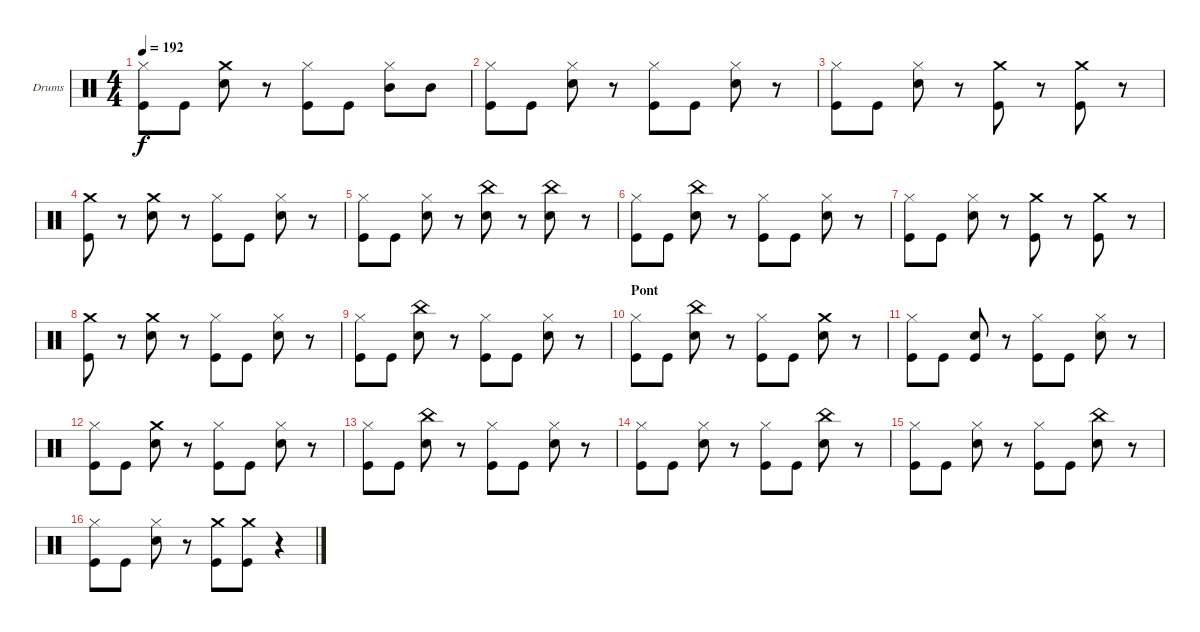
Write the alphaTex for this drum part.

\bracketExtendMode groupsimilarinstruments
\firstSystemTrackNameOrientation horizontal
\otherSystemsTrackNameOrientation horizontal
\track ("Drumkit" "Drums") {instrument percussion}
\staff {score}
\articulation defaults
\ts (4 4)
\tempo 192
\clef neutral
\ks c
("Kick (hit)" "Hi-Hat (closed)").8{dy f} "Kick (hit)".8 ("Crash medium (hit)" "Snare (hit) 2").8 r.8 ("Hi-Hat (closed)" "Kick (hit)").8 "Kick (hit)".8 ("Mid Tom (hit)" "Hi-Hat (closed)").8 "Mid Tom (hit)".8 |
("Hi-Hat (closed)" "Kick (hit)").8 "Kick (hit)".8 ("Snare (hit) 2" "Hi-Hat (closed)").8 r.8 ("Hi-Hat (closed)" "Kick (hit)").8 "Kick (hit)".8 ("Snare (hit) 2" "Hi-Hat (closed)").8 r.8 |
("Kick (hit)" "Hi-Hat (closed)").8 "Kick (hit)".8 ("Snare (hit) 2" "Hi-Hat (closed)").8 r.8 ("Crash medium (hit)" "Kick (hit)").8 r.8 ("Crash medium (hit)" "Kick (hit)").8 r.8 |
("Kick (hit)" "Crash medium (hit)").8 r.8 ("Crash medium (hit)" "Snare (hit) 2").8 r.8 ("Hi-Hat (closed)" "Kick (hit)").8 "Kick (hit)".8 ("Hi-Hat (closed)" "Snare (hit) 2").8 r.8 |
("Hi-Hat (closed)" "Kick (hit)").8 "Kick (hit)".8 ("Snare (hit) 2" "Hi-Hat (closed)").8 r.8 ("China (hit)" "Snare (hit) 2").8 r.8 ("China (hit)" "Snare (hit) 2").8 r.8 |
("Hi-Hat (closed)" "Kick (hit)").8 "Kick (hit)".8 ("Snare (hit) 2" "China (hit)").8 r.8 ("Hi-Hat (closed)" "Kick (hit)").8 "Kick (hit)".8 ("Snare (hit) 2" "Hi-Hat (closed)").8 r.8 |
("Kick (hit)" "Hi-Hat (closed)").8 "Kick (hit)".8 ("Snare (hit) 2" "Hi-Hat (closed)").8 r.8 ("Crash medium (hit)" "Kick (hit)").8 r.8 ("Crash medium (hit)" "Kick (hit)").8 r.8 |
("Kick (hit)" "Crash medium (hit)").8 r.8 ("Crash medium (hit)" "Snare (hit) 2").8 r.8 ("Hi-Hat (closed)" "Kick (hit)").8 "Kick (hit)".8 ("Hi-Hat (closed)" "Snare (hit) 2").8 r.8 |
("Hi-Hat (closed)" "Kick (hit)").8 "Kick (hit)".8 ("Snare (hit) 2" "China (hit)").8 r.8 ("Hi-Hat (closed)" "Kick (hit)").8 "Kick (hit)".8 ("Snare (hit) 2" "Hi-Hat (closed)").8 r.8 |
\section ("" "Pont")
("Hi-Hat (closed)" "Kick (hit)").8 "Kick (hit)".8 ("Snare (hit) 2" "China (hit)").8 r.8 ("Hi-Hat (closed)" "Kick (hit)").8 "Kick (hit)".8 ("Snare (hit) 2" "Crash medium (hit)").8 r.8 |
("Hi-Hat (closed)" "Kick (hit)").8 "Kick (hit)".8 ("Snare (hit) 2" "Kick (hit)").8 r.8 ("Hi-Hat (closed)" "Kick (hit)").8 "Kick (hit)".8 ("Snare (hit) 2" "Hi-Hat (closed)").8 r.8 |
("Hi-Hat (closed)" "Kick (hit)").8 "Kick (hit)".8 ("Snare (hit) 2" "Crash medium (hit)").8 r.8 ("Hi-Hat (closed)" "Kick (hit)").8 "Kick (hit)".8 ("Snare (hit) 2" "Hi-Hat (closed)").8 r.8 |
("Hi-Hat (closed)" "Kick (hit)").8 "Kick (hit)".8 ("Snare (hit) 2" "China (hit)").8 r.8 ("Hi-Hat (closed)" "Kick (hit)").8 "Kick (hit)".8 ("Snare (hit) 2" "Hi-Hat (closed)").8 r.8 |
("Hi-Hat (closed)" "Kick (hit)").8 "Kick (hit)".8 ("Snare (hit) 2" "Hi-Hat (closed)").8 r.8 ("Hi-Hat (closed)" "Kick (hit)").8 "Kick (hit)".8 ("Snare (hit) 2" "China (hit)").8 r.8 |
("Hi-Hat (closed)" "Kick (hit)").8 "Kick (hit)".8 ("Snare (hit) 2" "Hi-Hat (closed)").8 r.8 ("Hi-Hat (closed)" "Kick (hit)").8 "Kick (hit)".8 ("Snare (hit) 2" "China (hit)").8 r.8 |
("Hi-Hat (closed)" "Kick (hit)").8 "Kick (hit)".8 ("Snare (hit) 2" "Hi-Hat (closed)").8 r.8 ("Crash medium (hit)" "Kick (hit)").8 ("Crash medium (hit)" "Kick (hit)").8 r.4
